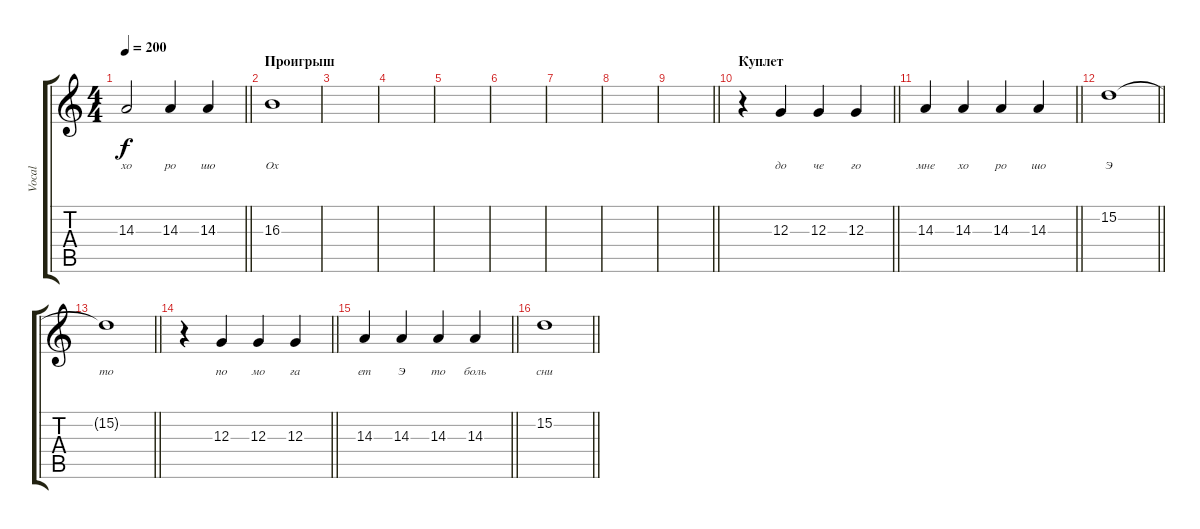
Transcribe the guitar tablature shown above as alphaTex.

\track ("Vocal" "Vocal") {instrument oboe}
\staff {score tabs}
\tuning (E4 B3 G3 D3 A2 E2) {hide}
\ts (4 4)
\tempo 200
\clef g2
\barLineRight lightlight
\ks c
14.3.2{lyrics (0 "хо") lyrics (1 "") lyrics (2 "") lyrics (3 "") lyrics (4 "") dy f} 14.3.4{lyrics (0 "ро") lyrics (1 "") lyrics (2 "") lyrics (3 "") lyrics (4 "")} 14.3.4{lyrics (0 "шо") lyrics (1 "") lyrics (2 "") lyrics (3 "") lyrics (4 "")} |
\section ("" "Проигрыш")
16.3.1{lyrics (0 "Ох") lyrics (1 "") lyrics (2 "") lyrics (3 "") lyrics (4 "")} |
|
|
|
|
|
|
\barLineRight lightlight
|
\section ("" "Куплет")
\barLineRight lightlight
r.4 12.3.4{lyrics (0 "до") lyrics (1 "") lyrics (2 "") lyrics (3 "") lyrics (4 "")} 12.3.4{lyrics (0 "че") lyrics (1 "") lyrics (2 "") lyrics (3 "") lyrics (4 "")} 12.3.4{lyrics (0 "го") lyrics (1 "") lyrics (2 "") lyrics (3 "") lyrics (4 "")} |
\barLineRight lightlight
14.3.4{lyrics (0 "мне") lyrics (1 "") lyrics (2 "") lyrics (3 "") lyrics (4 "")} 14.3.4{lyrics (0 "хо") lyrics (1 "") lyrics (2 "") lyrics (3 "") lyrics (4 "")} 14.3.4{lyrics (0 "ро") lyrics (1 "") lyrics (2 "") lyrics (3 "") lyrics (4 "")} 14.3.4{lyrics (0 "шо") lyrics (1 "") lyrics (2 "") lyrics (3 "") lyrics (4 "")} |
\barLineRight lightlight
15.2.1{lyrics (0 "Э") lyrics (1 "") lyrics (2 "") lyrics (3 "") lyrics (4 "")} |
\barLineRight lightlight
15.2{t}.1{lyrics (0 "то") lyrics (1 "") lyrics (2 "") lyrics (3 "") lyrics (4 "")} |
\barLineRight lightlight
r.4 12.3.4{lyrics (0 "по") lyrics (1 "") lyrics (2 "") lyrics (3 "") lyrics (4 "")} 12.3.4{lyrics (0 "мо") lyrics (1 "") lyrics (2 "") lyrics (3 "") lyrics (4 "")} 12.3.4{lyrics (0 "га") lyrics (1 "") lyrics (2 "") lyrics (3 "") lyrics (4 "")} |
\barLineRight lightlight
14.3.4{lyrics (0 "ет") lyrics (1 "") lyrics (2 "") lyrics (3 "") lyrics (4 "")} 14.3.4{lyrics (0 "Э") lyrics (1 "") lyrics (2 "") lyrics (3 "") lyrics (4 "")} 14.3.4{lyrics (0 "то") lyrics (1 "") lyrics (2 "") lyrics (3 "") lyrics (4 "")} 14.3.4{lyrics (0 "боль") lyrics (1 "") lyrics (2 "") lyrics (3 "") lyrics (4 "")} |
\barLineRight lightlight
15.2.1{lyrics (0 "сни") lyrics (1 "") lyrics (2 "") lyrics (3 "") lyrics (4 "")}
